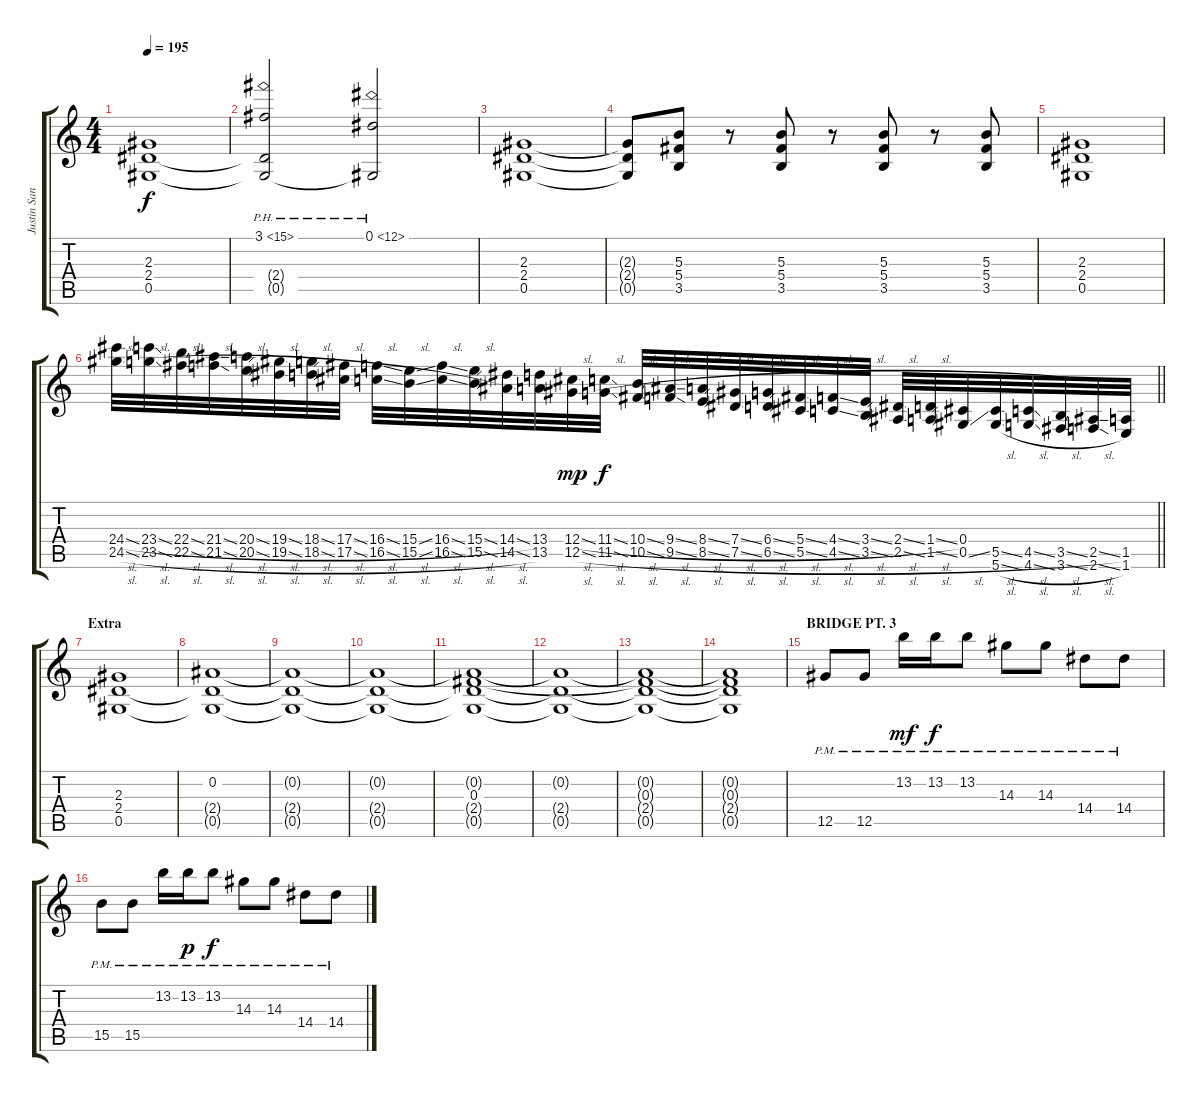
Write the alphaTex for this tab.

\track ("Justin Sane" "Justin San") {instrument distortionguitar}
\staff {score tabs}
\tuning (Eb4 Bb3 Gb3 Db3 Ab2 Eb2) {hide}
\ts (4 4)
\tempo 195
\clef g2
\ks c
(2.3 2.4 0.5).1{dy f} |
(3.1{ph 12} 2.4{t} 0.5{t}).2 (0.1{ph 12} 0.5{t}).2 |
(2.3 2.4 0.5).1 |
(2.3{t} 2.4{t} 0.5{t}).8 (5.3 5.4 3.5).8 r.8 (5.3 5.4 3.5).8 r.8 (5.3 5.4 3.5).8 r.8 (5.3 5.4 3.5).8 |
(2.3 2.4 0.5).1 |
\barLineRight lightlight
(24.4{sl} 24.5{sl}).32 (23.4{sl} 23.5{sl}).32 (22.4{sl} 22.5{sl}).32 (21.4{sl} 21.5{sl}).32 (20.4{sl} 20.5{sl}).32 (19.4{sl} 19.5{sl}).32 (18.4{sl} 18.5{sl}).32 (17.4{sl} 17.5{sl}).32 (16.4{sl} 16.5{sl}).32 (15.4{sl} 15.5{sl}).32 (16.4{sl} 16.5{sl}).32 (15.4{sl} 15.5{sl}).32 (14.4{sl} 14.5{sl}).32 (13.4 13.5).32 (12.4{sl} 12.5{sl}).32{dy mp} (11.4{sl} 11.5{sl}).32{dy f} (10.4{sl} 10.5{sl}).32 (9.4{sl} 9.5{sl}).32 (8.4{sl} 8.5{sl}).32 (7.4{sl} 7.5{sl}).32 (6.4{sl} 6.5{sl}).32 (5.4{sl} 5.5{sl}).32 (4.4{sl} 4.5{sl}).32 (3.4{sl} 3.5{sl}).32 (2.4{sl} 2.5{sl}).32 (1.4{sl} 1.5{sl}).32 (0.4 0.5{sl}).32 (5.5{sl} 5.6{sl}).32 (4.5{sl} 4.6{sl}).32 (3.5{sl} 3.6{sl}).32 (2.5{sl} 2.6{sl}).32 (1.5 1.6).32 |
\section ("" "Extra")
(2.3 2.4 0.5).1{volume 7} |
(0.2 2.4{t} 0.5{t}).1 |
(0.2{t} 2.4{t} 0.5{t}).1 |
(0.2{t} 2.4{t} 0.5{t}).1 |
(0.2{t} 0.3 2.4{t} 0.5{t}).1 |
(0.2{t} 2.4{t} 0.5{t}).1{volume 0} |
(0.2{t} 0.3{t} 2.4{t} 0.5{t}).1 |
(0.2{t} 0.3{t} 2.4{t} 0.5{t}).1 |
\section ("" "BRIDGE PT. 3")
12.5{pm}.8{volume 15} 12.5{pm}.8 13.2{pm}.16{dy mf} 13.2{pm}.16{dy f} 13.2{pm}.8 14.3{pm}.8 14.3{pm}.8 14.4{pm}.8 14.4{pm}.8 |
15.5{pm}.8 15.5{pm}.8 13.2{pm}.16 13.2{pm}.16{dy p} 13.2{pm}.8{dy f} 14.3{pm}.8 14.3{pm}.8 14.4{pm}.8 14.4{pm}.8
